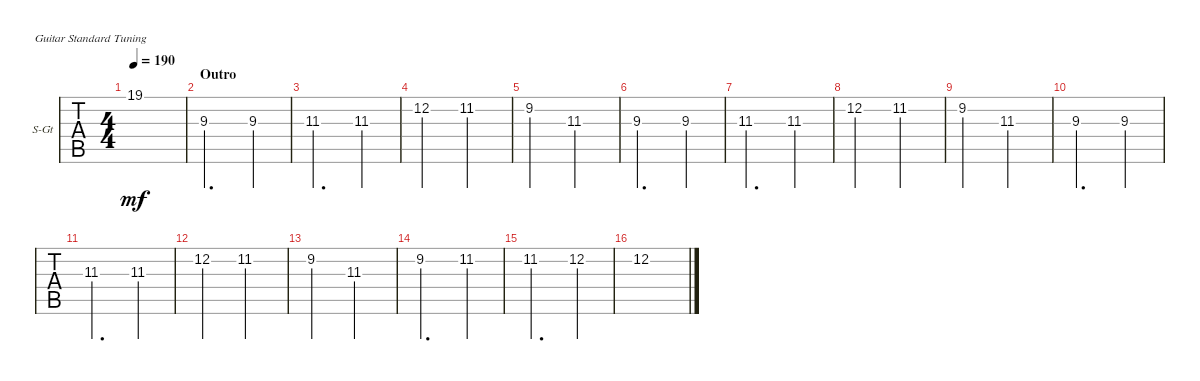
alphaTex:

\defaultSystemsLayout 4
\bracketExtendMode groupsimilarinstruments
\firstSystemTrackNameOrientation horizontal
\otherSystemsTrackNameOrientation horizontal
\track ("Vocals" "S-Gt") {mute instrument acousticguitarsteel}
\staff {tabs}
\tuning (E4 B3 G3 D3 A2 E2)
\ts (4 4)
\tempo 190
\clef g2
\ks c
19.1{t}.1{dy mf} |
\section ("" "Outro")
9.3.2{d} 9.3.4 |
11.3.2{d} 11.3.4 |
12.2.2 11.2.2 |
9.2.2 11.3.2 |
9.3.2{d} 9.3.4 |
11.3.2{d} 11.3.4 |
12.2.2 11.2.2 |
9.2.2 11.3.2 |
9.3.2{d} 9.3.4 |
11.3.2{d} 11.3.4 |
12.2.2 11.2.2 |
9.2.2 11.3.2 |
9.2.2{d} 11.2.4 |
11.2.2{d} 12.2.4 |
12.2.1
